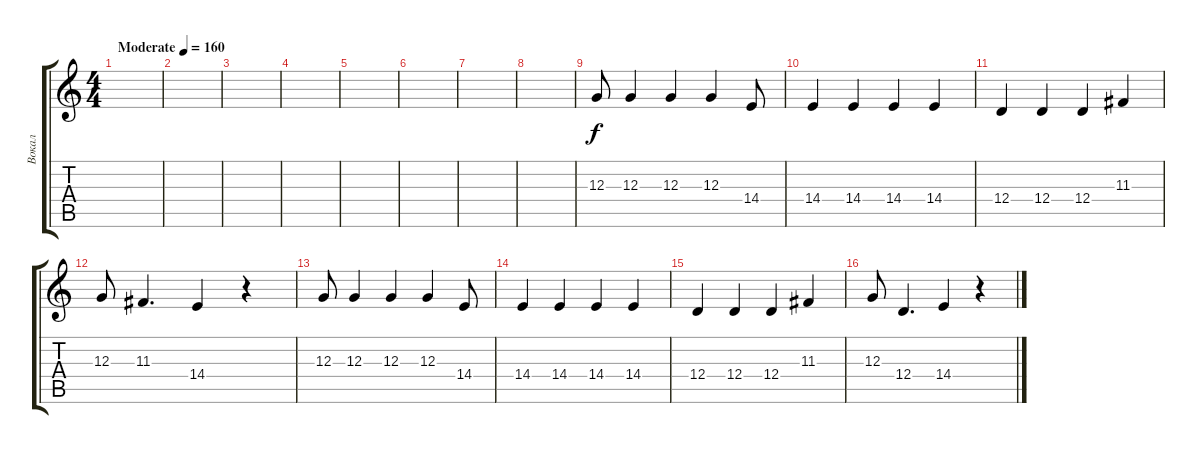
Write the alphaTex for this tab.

\track ("Вокал" "Вокал") {instrument lead6voice}
\staff {score tabs}
\tuning (E4 B3 G3 D3 A2 E2) {hide}
\ts (4 4)
\tempo (160 "Moderate")
\clef g2
\ks c
|
|
|
|
|
|
|
|
12.3.8 12.3.4 12.3.4 12.3.4 14.4.8 |
14.4.4 14.4.4 14.4.4 14.4.4 |
12.4.4 12.4.4 12.4.4 11.3.4 |
12.3.8 11.3.4{d} 14.4.4 r.4 |
12.3.8 12.3.4 12.3.4 12.3.4 14.4.8 |
14.4.4 14.4.4 14.4.4 14.4.4 |
12.4.4 12.4.4 12.4.4 11.3.4 |
12.3.8 12.4.4{d} 14.4.4 r.4
